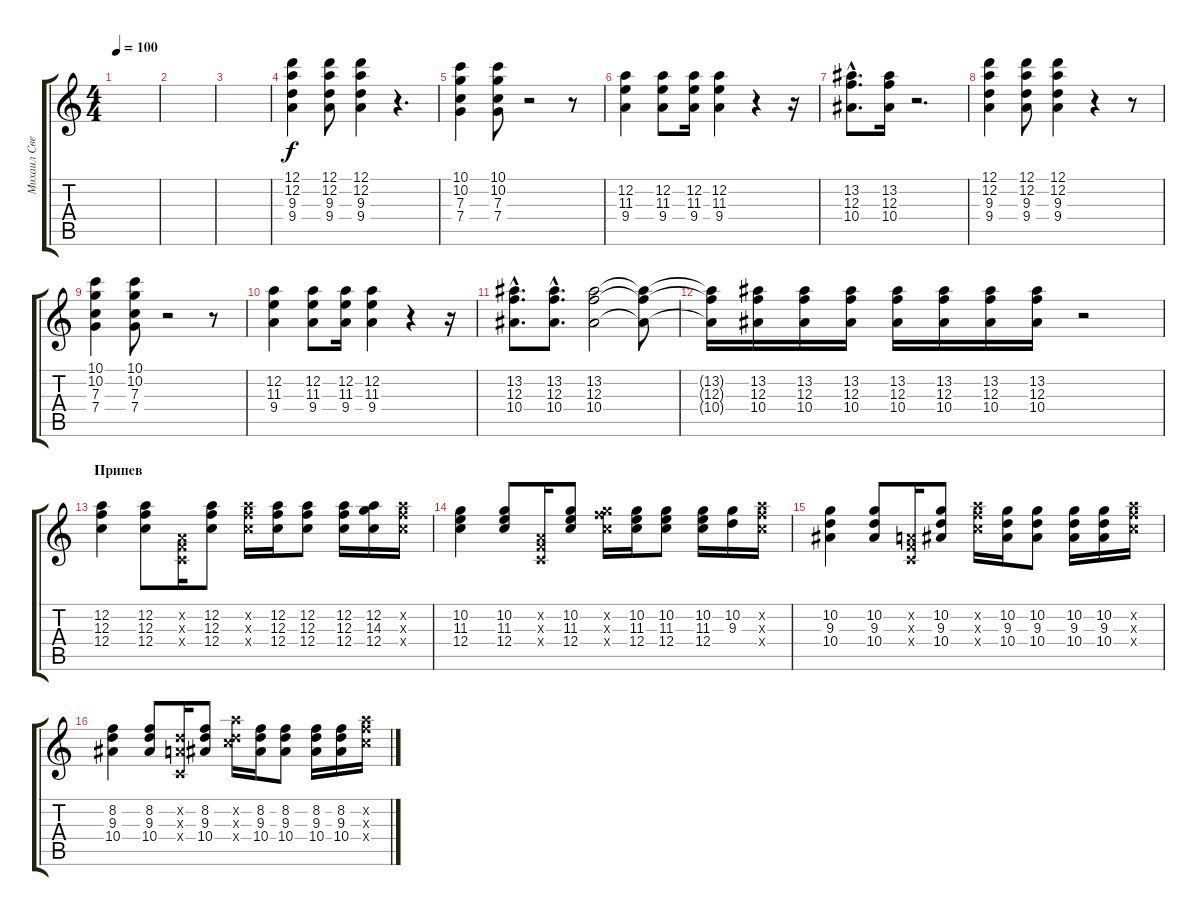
\track ("Михаил Светлов" "Михаил Све") {instrument electricguitarjazz}
\staff {score tabs}
\tuning (D4 A3 F3 C3 G2 D2) {hide}
\ts (4 4)
\tempo 100
\clef g2
\ks c
|
|
|
(12.1 12.2 9.3 9.4).4 (12.1 12.2 9.3 9.4).8 (12.1 12.2 9.3 9.4).4 r.4{d} |
(10.1 10.2 7.3 7.4).4 (10.1 10.2 7.3 7.4).8 r.2 r.8 |
(12.2 11.3 9.4).4 (12.2 11.3 9.4).8 (12.2 11.3 9.4).16 (12.2 11.3 9.4).4 r.4 r.16 |
(13.2{hac} 12.3{hac} 10.4{hac}).8{d} (13.2 12.3 10.4).16 r.2{d} |
(12.1 12.2 9.3 9.4).4 (12.1 12.2 9.3 9.4).8 (12.1 12.2 9.3 9.4).4 r.4 r.8 |
(10.1 10.2 7.3 7.4).4 (10.1 10.2 7.3 7.4).8 r.2 r.8 |
(12.2 11.3 9.4).4 (12.2 11.3 9.4).8 (12.2 11.3 9.4).16 (12.2 11.3 9.4).4 r.4 r.16 |
(13.2{hac} 12.3{hac} 10.4{hac}).8{d} (13.2{hac} 12.3{hac} 10.4{hac}).8{d} (13.2 12.3 10.4).2 (13.2{t} 12.3{t} 10.4{t}).8 |
(13.2{t} 12.3{t} 10.4{t}).16 (13.2 12.3 10.4).16 (13.2 12.3 10.4).16 (13.2 12.3 10.4).16 (13.2 12.3 10.4).16 (13.2 12.3 10.4).16 (13.2 12.3 10.4).16 (13.2 12.3 10.4).16 r.2 |
\section ("" "Припев")
(12.2 12.3 12.4).4 (12.2 12.3 12.4).8 (0.2{x} 0.3{x} 0.4{x}).16 (12.2 12.3 12.4).8 (12.2{x} 12.3{x} 12.4{x}).16 (12.2 12.3 12.4).16 (12.2 12.3 12.4).8 (12.2 12.3 12.4).16 (12.2 14.3 12.4).16 (12.2{x} 12.3{x} 12.4{x}).16 |
(10.2 11.3 12.4).4 (10.2 11.3 12.4).8 (0.2{x} 0.3{x} 0.4{x}).16 (10.2 11.3 12.4).8 (10.2{x} 12.3{x} 12.4{x}).16 (10.2 11.3 12.4).16 (10.2 11.3 12.4).8 (10.2 11.3 12.4).16 (10.2 9.3).16 (12.2{x} 12.3{x} 12.4{x}).16 |
(10.2 9.3 10.4).4 (10.2 9.3 10.4).8 (0.2{x} 0.3{x} 0.4{x}).16 (10.2 9.3 10.4).8 (12.2{x} 12.3{x} 12.4{x}).16 (10.2 9.3 10.4).16 (10.2 9.3 10.4).8 (10.2 9.3 10.4).16 (10.2 9.3 10.4).16 (12.2{x} 12.3{x} 12.4{x}).16 |
(8.2 9.3 10.4).4 (8.2 9.3 10.4).8 (0.2{x} 9.3{x} 0.4{x}).16 (8.2 9.3 10.4).8 (12.2{x} 9.3{x} 12.4{x}).16 (8.2 9.3 10.4).16 (8.2 9.3 10.4).8 (8.2 9.3 10.4).16 (8.2 9.3 10.4).16 (12.2{x} 12.3{x} 12.4{x}).16
